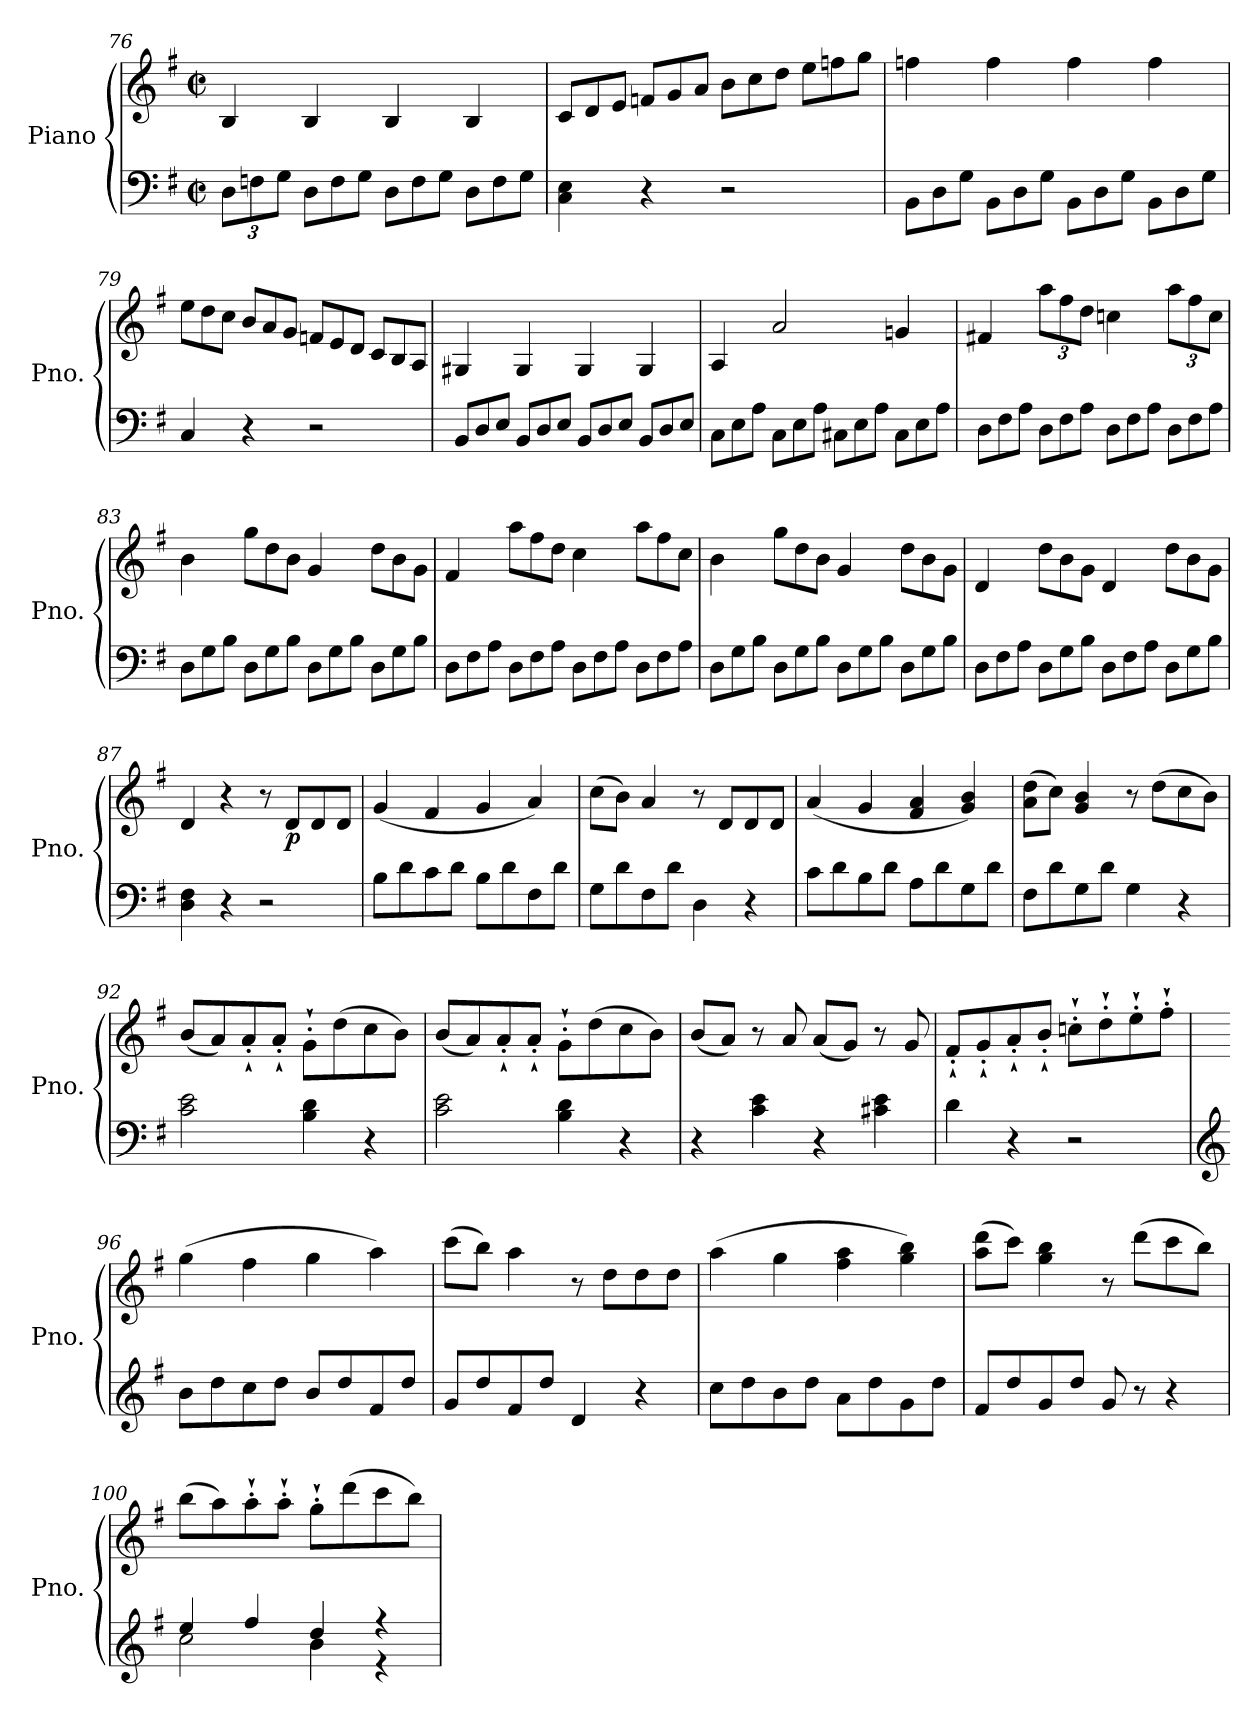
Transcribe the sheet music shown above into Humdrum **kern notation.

**kern	**kern	**dynam
*part1	*part1	*part1
*staff2	*staff1	*staff1/2
*I"Piano	*	*
*I'Pno.	*	*
!!LO:LB:g=z
*clefF4	*clefG2	*
*k[f#]	*k[f#]	*
*G:	*G:	*
*M2/2	*M2/2	*
*met(c|)	*met(c|)	*
*Xbrackettup	*	*
=76	=76	=76
12D\L	4B/	.
12Fn\	.	.
12G\J	.	.
*Xtuplet	*	*
12D\L	4B/	.
12F\	.	.
12G\J	.	.
12D\L	4B/	.
12F\	.	.
12G\J	.	.
12D\L	4B/	.
12F\	.	.
12G\J	.	.
=77	=77	=77
*	*Xtuplet	*
4C\ 4E\	12c/L	.
.	12d/	.
.	12e/J	.
4r	12fn/L	.
.	12g/	.
.	12a/J	.
2r	12b\L	.
.	12cc\	.
.	12dd\J	.
.	12ee\L	.
.	12ffn\	.
.	12gg\J	.
=78	=78	=78
12BB\L	4ffn\	.
12D\	.	.
12G\J	.	.
12BB\L	4ff\	.
12D\	.	.
12G\J	.	.
12BB\L	4ff\	.
12D\	.	.
12G\J	.	.
12BB\L	4ff\	.
12D\	.	.
12G\J	.	.
!!LO:LB:g=z
=79	=79	=79
4C/	12ee\L	.
.	12dd\	.
.	12cc\J	.
4r	12b/L	.
.	12a/	.
.	12g/J	.
2r	12fn/L	.
.	12e/	.
.	12d/J	.
.	12c/L	.
.	12B/	.
.	12A/J	.
=80	=80	=80
12BB/L	4G#X/	.
12D/	.	.
12E/J	.	.
12BB/L	4G#/	.
12D/	.	.
12E/J	.	.
12BB/L	4G#/	.
12D/	.	.
12E/J	.	.
12BB/L	4G#/	.
12D/	.	.
12E/J	.	.
=81	=81	=81
12C\L	4A/	.
12E\	.	.
12A\J	.	.
12C\L	2a/	.
12E\	.	.
12A\J	.	.
12C#X\L	.	.
12E\	.	.
12A\J	.	.
12C#\L	4gn/	.
12E\	.	.
12A\J	.	.
!!LO:LB:g=z
=82	=82	=82
12D\L	4f#X/	.
12F#\	.	.
12A\J	.	.
*	*tuplet	*
*	*Xbrackettup	*
12D\L	12aa\L	.
12F#\	12ff#\	.
12A\J	12dd\J	.
12D\L	4ccn\	.
12F#\	.	.
12A\J	.	.
12D\L	12aa\L	.
12F#\	12ff#\	.
12A\J	12cc\J	.
=83	=83	=83
12D\L	4b\	.
12G\	.	.
12B\J	.	.
*	*Xtuplet	*
12D\L	12gg\L	.
12G\	12dd\	.
12B\J	12b\J	.
12D\L	4g/	.
12G\	.	.
12B\J	.	.
12D\L	12dd\L	.
12G\	12b\	.
12B\J	12g\J	.
=84	=84	=84
12D\L	4f#/	.
12F#\	.	.
12A\J	.	.
12D\L	12aa\L	.
12F#\	12ff#\	.
12A\J	12dd\J	.
12D\L	4cc\	.
12F#\	.	.
12A\J	.	.
12D\L	12aa\L	.
12F#\	12ff#\	.
12A\J	12cc\J	.
!!LO:LB:g=z
=85	=85	=85
12D\L	4b\	.
12G\	.	.
12B\J	.	.
12D\L	12gg\L	.
12G\	12dd\	.
12B\J	12b\J	.
12D\L	4g/	.
12G\	.	.
12B\J	.	.
12D\L	12dd\L	.
12G\	12b\	.
12B\J	12g\J	.
=86	=86	=86
12D\L	4d/	.
12F#\	.	.
12A\J	.	.
12D\L	12dd\L	.
12G\	12b\	.
12B\J	12g\J	.
12D\L	4d/	.
12F#\	.	.
12A\J	.	.
12D\L	12dd\L	.
12G\	12b\	.
12B\J	12g\J	.
=87	=87	=87
4D\ 4F#\	4d/	.
4r	4r	.
2r	8r	.
!	!	!LO:DY:b
.	8d/L	p
.	8d/	.
.	8d/J	.
=88	=88	=88
8B\L	(<4g/	.
8d\	.	.
8c\	4f#/	.
8d\J	.	.
8B\L	4g/	.
8d\	.	.
8F#\	4a/)	.
8d\J	.	.
!!LO:LB:g=z
=89	=89	=89
8G\L	(>8cc\L	.
8d\	8b\J)	.
8F#\	4a/	.
8d\J	.	.
4D\	8r	.
.	8d/L	.
4r	8d/	.
.	8d/J	.
=90	=90	=90
8c\L	(<4a/	.
8d\	.	.
8B\	4g/	.
8d\J	.	.
8A\L	4f#/ 4a/	.
8d\	.	.
8G\	4g/ 4b/)	.
8d\J	.	.
=91	=91	=91
8F#\L	(>8a\ 8dd\L	.
8d\	8cc\J)	.
8G\	4g/ 4b/	.
8d\J	.	.
4G\	8r	.
.	(>8dd\L	.
4r	8cc\	.
.	8b\J)	.
=92	=92	=92
2c\ 2e\	(<8b/L	.
.	8a/)	.
.	8a'`/	.
.	8a'`/J	.
4B\ 4d\	8g'`\L	.
.	(>8dd\	.
4r	8cc\	.
.	8b\J)	.
=93	=93	=93
2c\ 2e\	(<8b/L	.
.	8a/)	.
.	8a'`/	.
.	8a'`/J	.
4B\ 4d\	8g'`\L	.
.	(>8dd\	.
4r	8cc\	.
.	8b\J)	.
!!LO:PB:g=z
=94	=94	=94
4r	(<8b/L	.
.	8a/J)	.
4c\ 4e\	8r	.
.	8a/	.
4r	(<8a/L	.
.	8g/J)	.
4c#X\ 4e\	8r	.
.	8g/	.
=95	=95	=95
4d\	8f#'`/L	.
.	8g'`/	.
4r	8a'`/	.
.	8b'`/J	.
2r	8ccn'`\L	.
.	8dd'`\	.
.	8ee'`\	.
.	8ff#'`\J	.
=96	=96	=96
*clefG2	*	*
8b\L	(>4gg\	.
8dd\	.	.
8cc\	4ff#\	.
8dd\J	.	.
8b/L	4gg\	.
8dd/	.	.
8f#/	4aa\)	.
8dd/J	.	.
=97	=97	=97
8g/L	(>8ccc\L	.
8dd/	8bb\J)	.
8f#/	4aa\	.
8dd/J	.	.
4d/	8r	.
.	8dd\L	.
4r	8dd\	.
.	8dd\J	.
=98	=98	=98
8cc\L	(>4aa\	.
8dd\	.	.
8b\	4gg\	.
8dd\J	.	.
8a\L	4ff#\ 4aa\	.
8dd\	.	.
8g\	4gg\ 4bb\)	.
8dd\J	.	.
!!LO:LB:g=z
=99	=99	=99
8f#/L	(>8aa\ 8ddd\L	.
8dd/	8ccc\J)	.
8g/	4gg\ 4bb\	.
8dd/J	.	.
8g/	8r	.
8r	(>8ddd\L	.
4r	8ccc\	.
.	8bb\J)	.
=100	=100	=100
*^	*	*
4ee/	2cc\	(>8bb\L	.
.	.	8aa\)	.
4ff#/	.	8aa'`\	.
.	.	8aa'`\J	.
4dd/	4b\	8gg'`\L	.
.	.	(>8ddd\	.
4r	4r	8ccc\	.
.	.	8bb\J)	.
*v	*v	*	*
=	=	=
*-	*-	*-
